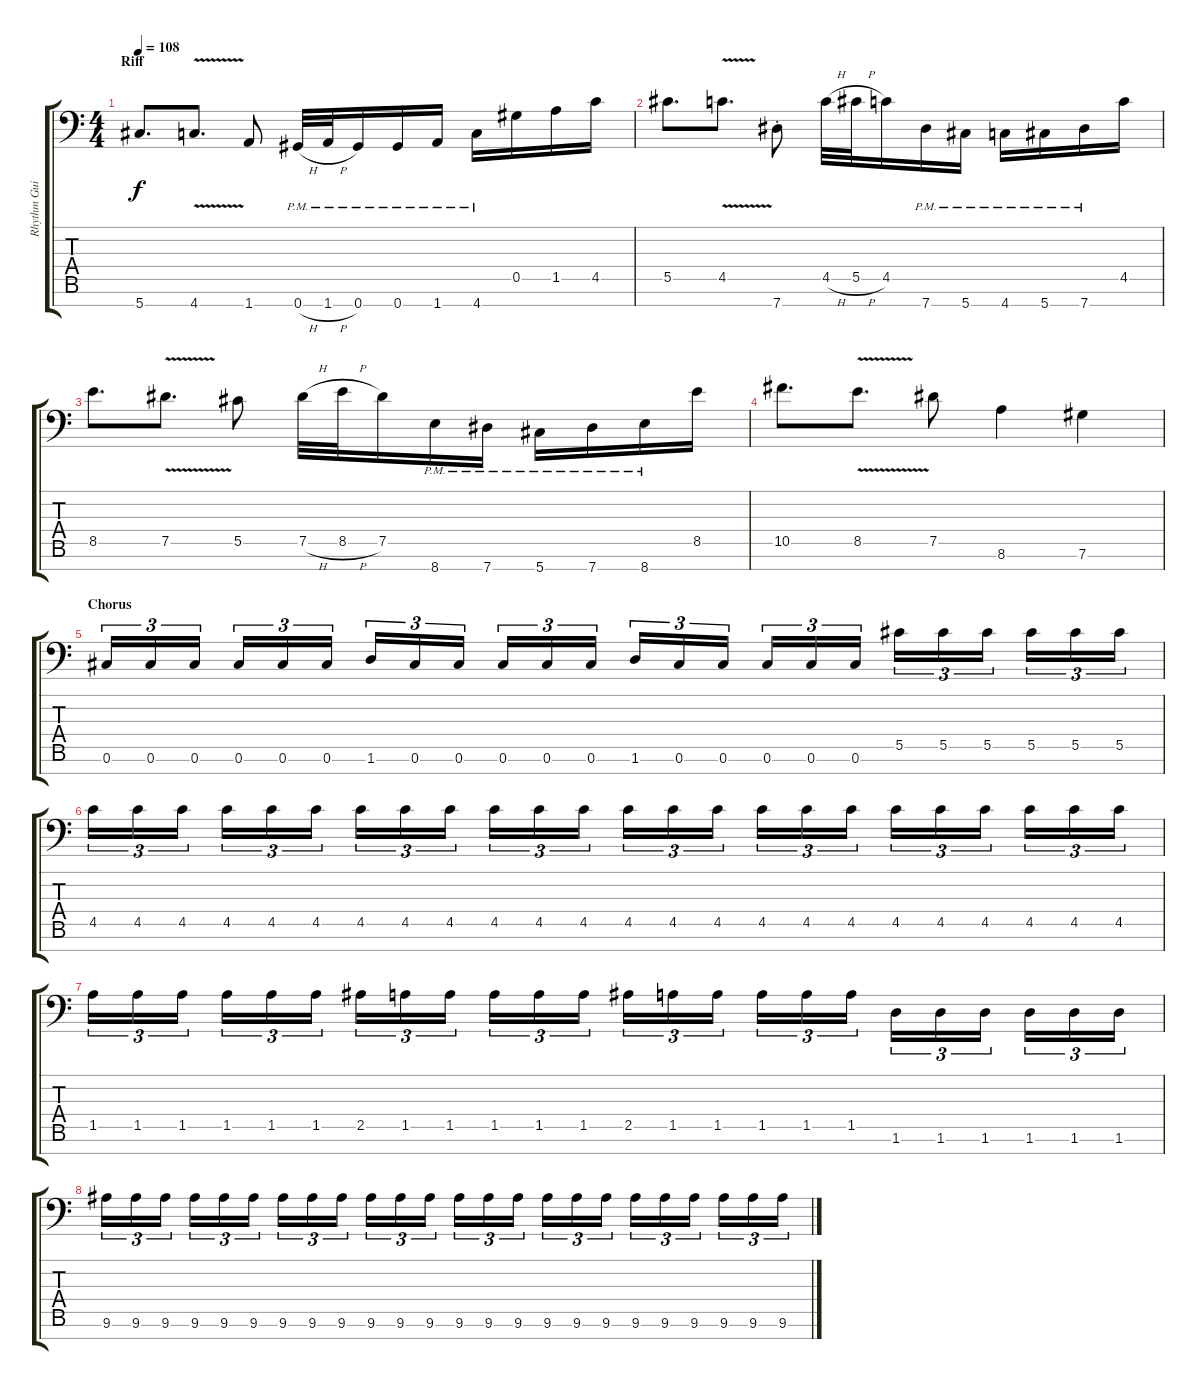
\track ("Rhythm Guitar" "Rhythm Gui") {instrument distortionguitar}
\staff {score tabs}
\tuning (Eb4 Bb3 Gb3 Db3 Ab2 Db2 Ab1) {hide}
\ts (4 4)
\section ("" "Riff")
\tempo 108
\clef f4
\ks c
5.7.8{d dy f} 4.7{v}.8{d} 1.7.8 0.7{h pm}.32 1.7{h pm}.32 0.7{pm}.16 0.7{pm}.16 1.7{pm}.16 4.7{pm}.16 0.5.16 1.5.16 4.5.16 |
5.5.8{d} 4.5{v}.8{d} 7.7{st}.8 4.5{h}.32 5.5{h}.32 4.5.16 7.7{pm}.16 5.7{pm}.16 4.7{pm}.16 5.7{pm}.16 7.7{pm}.16 4.5.16 |
8.5.8{d} 7.5{v}.8{d} 5.5.8 7.5{h}.32 8.5{h}.32 7.5.16 8.7{pm}.16 7.7{pm}.16 5.7{pm}.16 7.7{pm}.16 8.7{pm}.16 8.5.16 |
10.5.8{d} 8.5{v}.8{d} 7.5.8 8.6.4 7.6.4 |
\section ("" "Chorus")
0.6.16{tu (3 2)} 0.6.16{tu (3 2)} 0.6.16{tu (3 2)} 0.6.16{tu (3 2)} 0.6.16{tu (3 2)} 0.6.16{tu (3 2)} 1.6.16{tu (3 2)} 0.6.16{tu (3 2)} 0.6.16{tu (3 2)} 0.6.16{tu (3 2)} 0.6.16{tu (3 2)} 0.6.16{tu (3 2)} 1.6.16{tu (3 2)} 0.6.16{tu (3 2)} 0.6.16{tu (3 2)} 0.6.16{tu (3 2)} 0.6.16{tu (3 2)} 0.6.16{tu (3 2)} 5.5.16{tu (3 2)} 5.5.16{tu (3 2)} 5.5.16{tu (3 2)} 5.5.16{tu (3 2)} 5.5.16{tu (3 2)} 5.5.16{tu (3 2)} |
4.5.16{tu (3 2)} 4.5.16{tu (3 2)} 4.5.16{tu (3 2)} 4.5.16{tu (3 2)} 4.5.16{tu (3 2)} 4.5.16{tu (3 2)} 4.5.16{tu (3 2)} 4.5.16{tu (3 2)} 4.5.16{tu (3 2)} 4.5.16{tu (3 2)} 4.5.16{tu (3 2)} 4.5.16{tu (3 2)} 4.5.16{tu (3 2)} 4.5.16{tu (3 2)} 4.5.16{tu (3 2)} 4.5.16{tu (3 2)} 4.5.16{tu (3 2)} 4.5.16{tu (3 2)} 4.5.16{tu (3 2)} 4.5.16{tu (3 2)} 4.5.16{tu (3 2)} 4.5.16{tu (3 2)} 4.5.16{tu (3 2)} 4.5.16{tu (3 2)} |
1.5.16{tu (3 2)} 1.5.16{tu (3 2)} 1.5.16{tu (3 2)} 1.5.16{tu (3 2)} 1.5.16{tu (3 2)} 1.5.16{tu (3 2)} 2.5.16{tu (3 2)} 1.5.16{tu (3 2)} 1.5.16{tu (3 2)} 1.5.16{tu (3 2)} 1.5.16{tu (3 2)} 1.5.16{tu (3 2)} 2.5.16{tu (3 2)} 1.5.16{tu (3 2)} 1.5.16{tu (3 2)} 1.5.16{tu (3 2)} 1.5.16{tu (3 2)} 1.5.16{tu (3 2)} 1.6.16{tu (3 2)} 1.6.16{tu (3 2)} 1.6.16{tu (3 2)} 1.6.16{tu (3 2)} 1.6.16{tu (3 2)} 1.6.16{tu (3 2)} |
9.6.16{tu (3 2)} 9.6.16{tu (3 2)} 9.6.16{tu (3 2)} 9.6.16{tu (3 2)} 9.6.16{tu (3 2)} 9.6.16{tu (3 2)} 9.6.16{tu (3 2)} 9.6.16{tu (3 2)} 9.6.16{tu (3 2)} 9.6.16{tu (3 2)} 9.6.16{tu (3 2)} 9.6.16{tu (3 2)} 9.6.16{tu (3 2)} 9.6.16{tu (3 2)} 9.6.16{tu (3 2)} 9.6.16{tu (3 2)} 9.6.16{tu (3 2)} 9.6.16{tu (3 2)} 9.6.16{tu (3 2)} 9.6.16{tu (3 2)} 9.6.16{tu (3 2)} 9.6.16{tu (3 2)} 9.6.16{tu (3 2)} 9.6.16{tu (3 2)}
